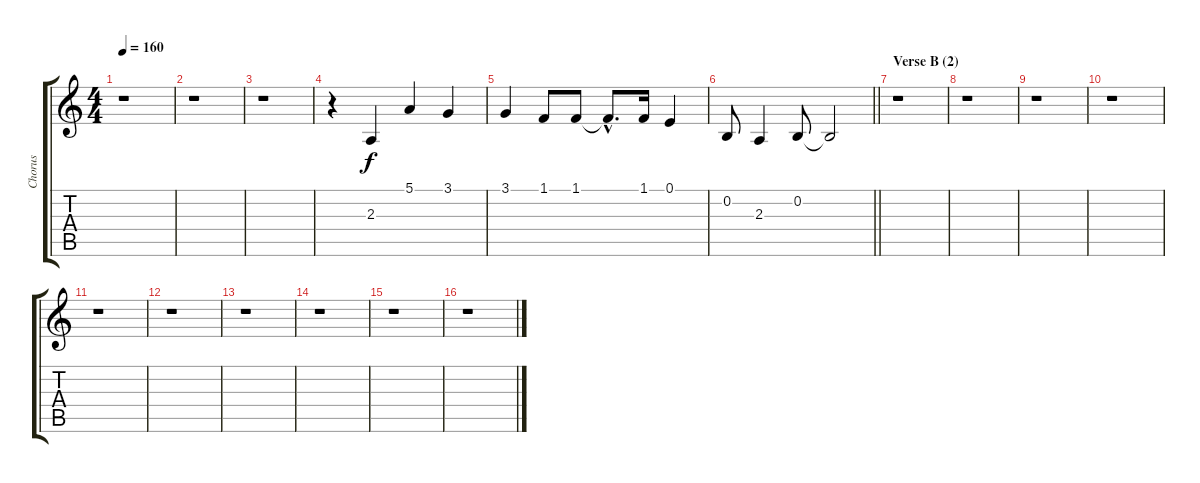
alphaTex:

\track ("Chorus" "Chorus") {instrument sopranosax}
\staff {score tabs}
\tuning (E4 B3 G3 D3 A2 E2) {hide}
\ts (4 4)
\tempo 160
\clef g2
\ks c
r.1{dy f} |
r.1 |
r.1 |
r.4 2.3.4 5.1.4 3.1.4 |
3.1.4 1.1.8 1.1.8 1.1{hac t}.8{d} 1.1.16 0.1.4 |
\barLineRight lightlight
0.2.8 2.3.4 0.2.8 0.2{t}.2 |
\section ("" "Verse B (2)")
r.1 |
r.1 |
r.1 |
r.1 |
r.1 |
r.1 |
r.1 |
r.1 |
r.1 |
r.1
